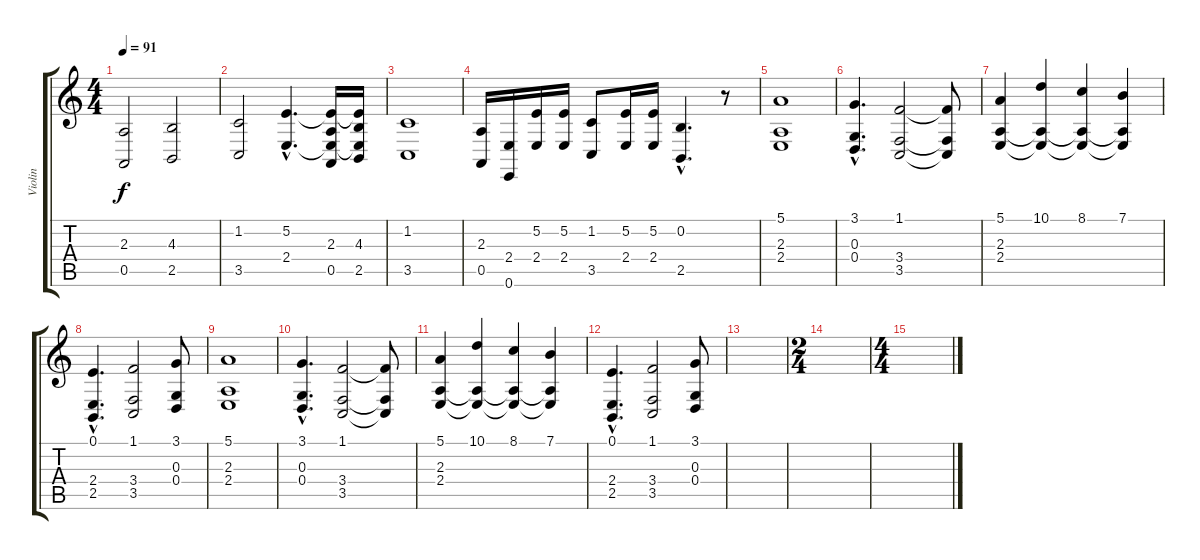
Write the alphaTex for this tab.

\track ("Violin" "Violin") {instrument violin}
\staff {score tabs}
\tuning (E4 B3 G3 D3 A2 E2) {hide}
\ts (4 4)
\tempo 91
\clef g2
\ks c
(2.3 0.5).2{dy f volume 14} (4.3 2.5).2 |
(1.2 3.5).2 (5.2{hac} 2.4{hac}).4{d} (5.2{t} 2.3 2.4{t} 0.5).16 (5.2{t} 4.3 2.4{t} 2.5).16 |
(1.2 3.5).1 |
(2.3 0.5).16 (2.4 0.6).16 (5.2 2.4).16 (5.2 2.4).16 (1.2 3.5).8 (5.2 2.4).16 (5.2 2.4).16 (0.2{hac} 2.5{hac}).4{d} r.8 |
(5.1 2.3 2.4).1{volume 16} |
(3.1{hac} 0.3{hac} 0.4{hac}).4{d} (1.1 3.4 3.5).2 (1.1{t} 3.4{t} 3.5{t}).8 |
(5.1 2.3 2.4).4 (10.1 2.3{t} 2.4{t}).4 (8.1 2.3{t} 2.4{t}).4 (7.1 2.3{t} 2.4{t}).4 |
(0.1{hac} 2.4{hac} 2.5{hac}).4{d} (1.1 3.4 3.5).2 (3.1 0.3 0.4).8 |
(5.1 2.3 2.4).1 |
(3.1{hac} 0.3{hac} 0.4{hac}).4{d} (1.1 3.4 3.5).2 (1.1{t} 3.4{t} 3.5{t}).8 |
(5.1 2.3 2.4).4 (10.1 2.3{t} 2.4{t}).4 (8.1 2.3{t} 2.4{t}).4 (7.1 2.3{t} 2.4{t}).4 |
(0.1{hac} 2.4{hac} 2.5{hac}).4{d} (1.1 3.4 3.5).2 (3.1 0.3 0.4).8 |
|
\ts (2 4)
|
\ts (4 4)
